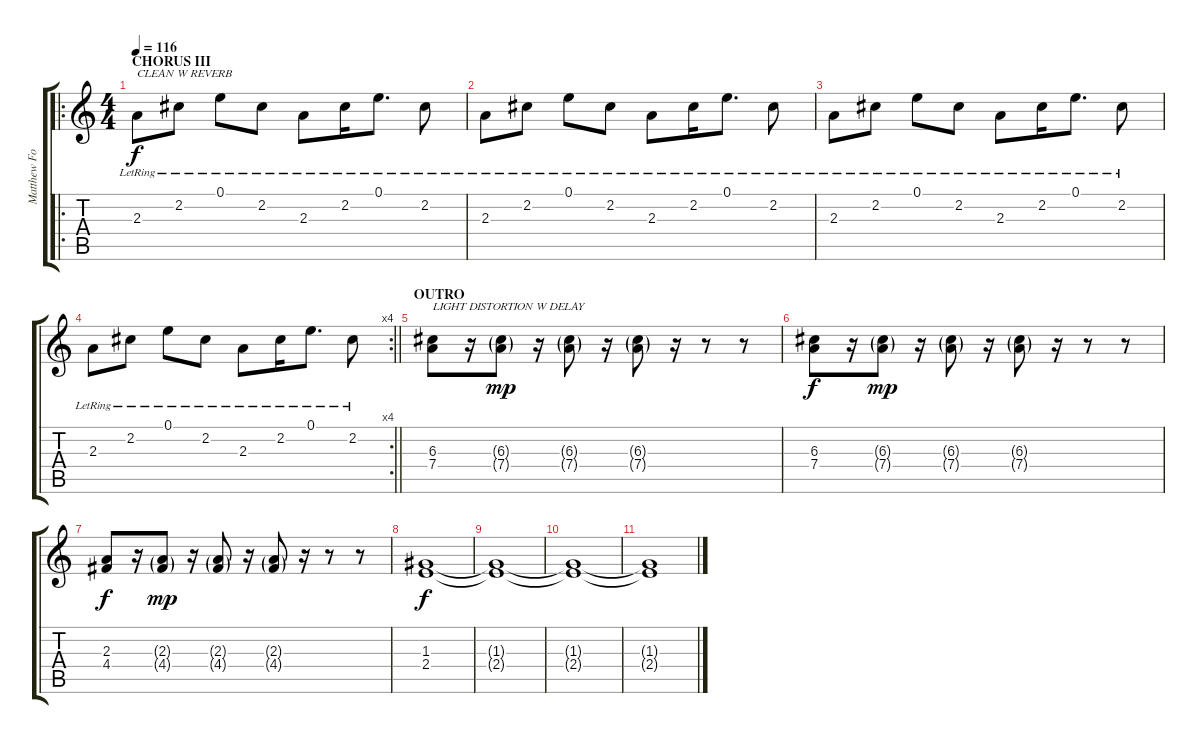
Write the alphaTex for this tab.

\track ("Matthew Followill (lead)" "Matthew Fo") {instrument overdrivenguitar}
\staff {score tabs}
\tuning (E4 B3 G3 D3 A2 E2) {hide}
\ro
\ts (4 4)
\section ("" "CHORUS III")
\tempo 116
\clef g2
\ks c
2.3{lr}.8{txt "CLEAN W REVERB" dy f instrument electricguitarclean} 2.2{lr}.8 0.1{lr}.8 2.2{lr}.8 2.3{lr}.8 2.2{lr}.16 0.1{lr}.8{d} 2.2{lr}.8 |
2.3{lr}.8 2.2{lr}.8 0.1{lr}.8 2.2{lr}.8 2.3{lr}.8 2.2{lr}.16 0.1{lr}.8{d} 2.2{lr}.8 |
2.3{lr}.8 2.2{lr}.8 0.1{lr}.8 2.2{lr}.8 2.3{lr}.8 2.2{lr}.16 0.1{lr}.8{d} 2.2{lr}.8 |
\rc 4
\barLineRight lightlight
2.3{lr}.8 2.2{lr}.8 0.1{lr}.8 2.2{lr}.8 2.3{lr}.8 2.2{lr}.16 0.1{lr}.8{d} 2.2{lr}.8 |
\section ("" "OUTRO")
(6.3 7.4).8{txt "LIGHT DISTORTION W DELAY" instrument overdrivenguitar} r.16 (6.3{g} 7.4{g}).8{dy mp} r.16 (6.3{g} 7.4{g}).8 r.16 (6.3{g} 7.4{g}).8 r.16 r.8 r.8 |
(6.3 7.4).8{dy f} r.16 (6.3{g} 7.4{g}).8{dy mp} r.16 (6.3{g} 7.4{g}).8 r.16 (6.3{g} 7.4{g}).8 r.16 r.8 r.8 |
(2.3 4.4).8{dy f} r.16 (2.3{g} 4.4{g}).8{dy mp} r.16 (2.3{g} 4.4{g}).8 r.16 (2.3{g} 4.4{g}).8 r.16 r.8 r.8 |
(1.3 2.4).1{dy f volume 0} |
(1.3{t} 2.4{t}).1 |
(1.3{t} 2.4{t}).1 |
(1.3{t} 2.4{t}).1
